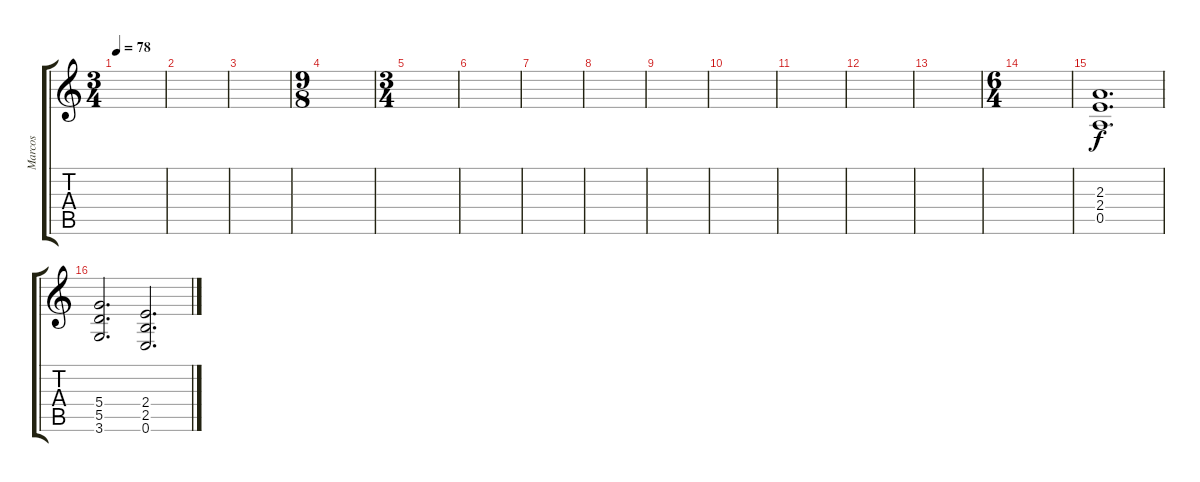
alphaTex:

\track ("Marcos" "Marcos") {instrument distortionguitar}
\staff {score tabs}
\tuning (E4 B3 G3 D3 A2 E2) {hide}
\ts (3 4)
\tempo 78
\clef g2
\ks c
|
|
|
\ts (9 8)
|
\ts (3 4)
|
|
|
|
|
|
|
|
|
\ts (6 4)
|
(2.3 2.4 0.5).1{d} |
(5.4 5.5 3.6).2{d} (2.4 2.5 0.6).2{d}
